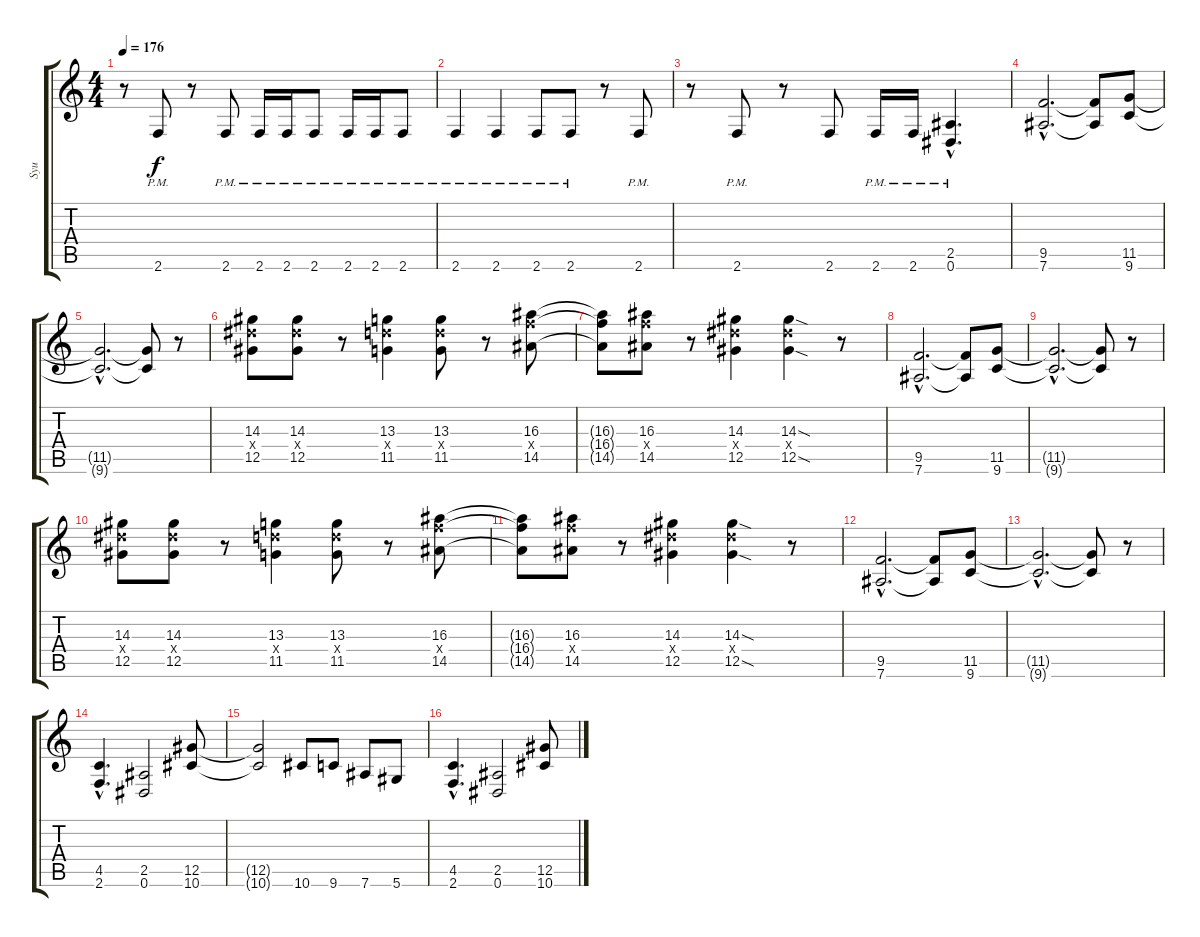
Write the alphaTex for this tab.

\track ("Syu" "Syu") {instrument overdrivenguitar}
\staff {score tabs}
\tuning (Eb4 Bb3 Gb3 Db3 Ab2 Eb2) {hide}
\ts (4 4)
\tempo 176
\clef g2
\ks c
r.8{dy f} 2.6{pm}.8 r.8 2.6{pm}.8 2.6{pm}.16 2.6{pm}.16 2.6{pm}.8 2.6{pm}.16 2.6{pm}.16 2.6{pm}.8 |
2.6{pm}.4 2.6{pm}.4 2.6{pm}.8 2.6{pm}.8 r.8 2.6{pm}.8 |
r.8 2.6{pm}.8 r.8 2.6.8 2.6{pm}.16 2.6{pm}.16 (2.5{hac} 0.6{hac pm}).4{d} |
(9.5{hac} 7.6{hac}).2{d} (9.5{t} 7.6{t}).8 (11.5 9.6).8 |
(11.5{hac t} 9.6{hac t}).2{d} (11.5{t} 9.6{t}).8 r.8 |
(14.3 14.4{x} 12.5).8 (14.3 14.4{x} 12.5).8 r.8 (13.3 13.4{x} 11.5).4 (13.3 13.4{x} 11.5).8 r.8 (16.3 16.4{x} 14.5).8 |
(16.3{t} 16.4{t} 14.5{t}).8 (16.3 16.4{x} 14.5).8 r.8 (14.3 14.4{x} 12.5).4 (14.3{sod} 14.4{x} 12.5{sod}).4 r.8 |
(9.5{hac} 7.6{hac}).2{d} (9.5{t} 7.6{t}).8 (11.5 9.6).8 |
(11.5{hac t} 9.6{hac t}).2{d} (11.5{t} 9.6{t}).8 r.8 |
(14.3 14.4{x} 12.5).8 (14.3 14.4{x} 12.5).8 r.8 (13.3 13.4{x} 11.5).4 (13.3 13.4{x} 11.5).8 r.8 (16.3 16.4{x} 14.5).8 |
(16.3{t} 16.4{t} 14.5{t}).8 (16.3 16.4{x} 14.5).8 r.8 (14.3 14.4{x} 12.5).4 (14.3{sod} 14.4{x} 12.5{sod}).4 r.8 |
(9.5{hac} 7.6{hac}).2{d} (9.5{t} 7.6{t}).8 (11.5 9.6).8 |
(11.5{hac t} 9.6{hac t}).2{d} (11.5{t} 9.6{t}).8 r.8 |
(4.5{hac} 2.6{hac}).4{d} (2.5 0.6).2 (12.5 10.6).8 |
(12.5{t} 10.6{t}).2 10.6.8 9.6.8 7.6.8 5.6.8 |
(4.5{hac} 2.6{hac}).4{d} (2.5 0.6).2 (12.5 10.6).8
